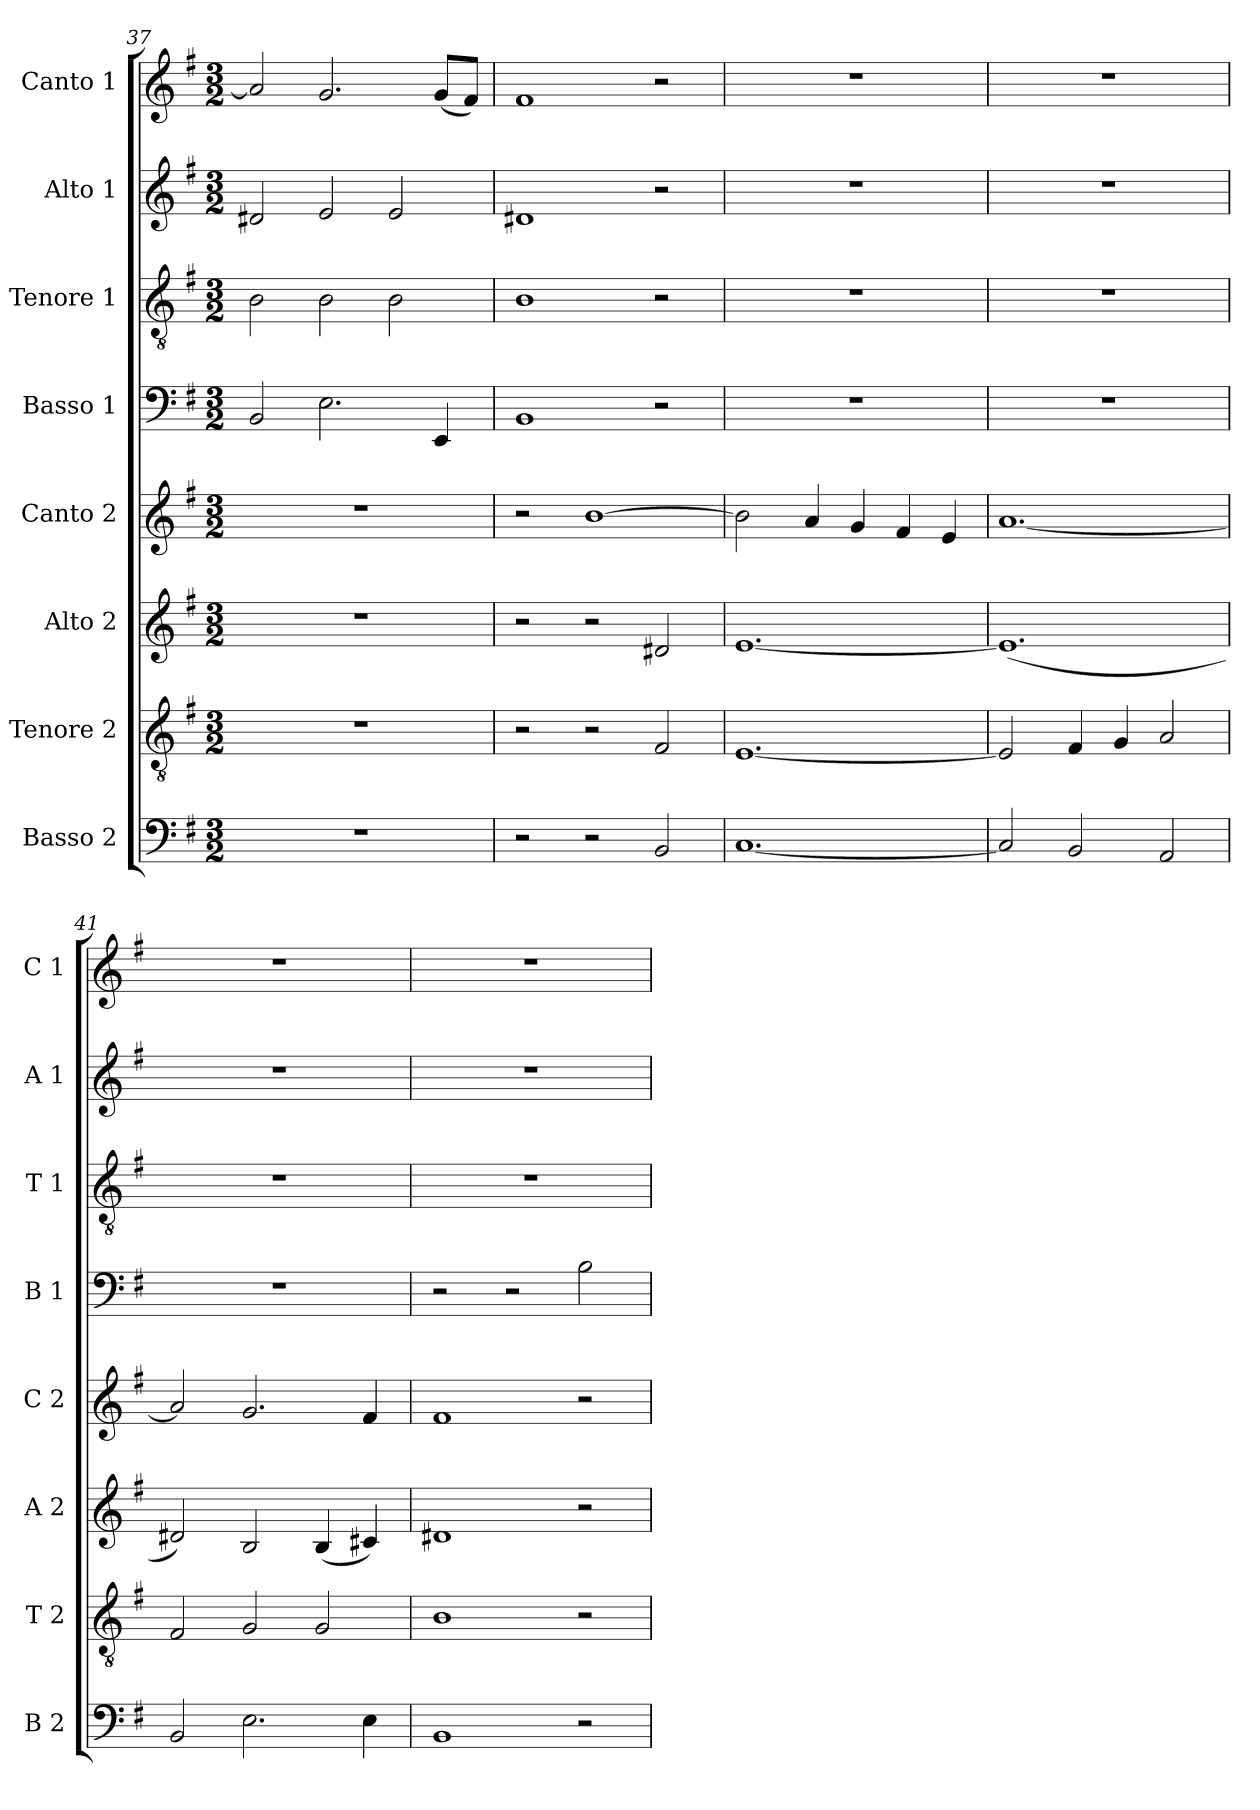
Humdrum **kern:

**kern	**kern	**kern	**kern	**kern	**kern	**kern	**kern
*part8	*part7	*part6	*part5	*part4	*part3	*part2	*part1
*staff8	*staff7	*staff6	*staff5	*staff4	*staff3	*staff2	*staff1
*I"Basso 2	*I"Tenore 2	*I"Alto 2	*I"Canto 2	*I"Basso 1	*I"Tenore 1	*I"Alto 1	*I"Canto 1
*I'B 2	*I'T 2	*I'A 2	*I'C 2	*I'B 1	*I'T 1	*I'A 1	*I'C 1
*clefF4	*clefGv2	*clefG2	*clefG2	*clefF4	*clefGv2	*clefG2	*clefG2
*k[f#]	*k[f#]	*k[f#]	*k[f#]	*k[f#]	*k[f#]	*k[f#]	*k[f#]
*G:	*G:	*G:	*G:	*G:	*G:	*G:	*G:
*M3/2	*M3/2	*M3/2	*M3/2	*M3/2	*M3/2	*M3/2	*M3/2
=37	=37	=37	=37	=37	=37	=37	=37
1.r	1.r	1.r	1.r	2BB/	2B\	2d#X/	2a/]
.	.	.	.	2.E\	2B\	2e/	2.g/
.	.	.	.	.	2B\	2e/	.
.	.	.	.	4EE/	.	.	(8g/L
.	.	.	.	.	.	.	8f#/J)
=38	=38	=38	=38	=38	=38	=38	=38
2r	2r	2r	2r	1BB	1B	1d#X	1f#
2r	2r	2r	[1b	.	.	.	.
2BB/	2F#/	2d#X/	.	2r	2r	2r	2r
=39	=39	=39	=39	=39	=39	=39	=39
[1.C	[1.E	[1.e	2b\]	1.r	1.r	1.r	1.r
.	.	.	4a/	.	.	.	.
.	.	.	4g/	.	.	.	.
.	.	.	4f#/	.	.	.	.
.	.	.	4e/	.	.	.	.
=40	=40	=40	=40	=40	=40	=40	=40
2C/]	2E/]	(1.e]	[1.a	1.r	1.r	1.r	1.r
2BB/	4F#/	.	.	.	.	.	.
.	4G/	.	.	.	.	.	.
2AA/	2A/	.	.	.	.	.	.
!!LO:PB:g=z
=41	=41	=41	=41	=41	=41	=41	=41
2BB/	2F#/	2d#X/)	2a/]	1.r	1.r	1.r	1.r
2.E\	2G/	2B/	2.g/	.	.	.	.
.	2G/	(4B/	.	.	.	.	.
4E\	.	4c#X/)	4f#/	.	.	.	.
=42	=42	=42	=42	=42	=42	=42	=42
1BB	1B	1d#X	1f#	2r	1.r	1.r	1.r
.	.	.	.	2r	.	.	.
2r	2r	2r	2r	2B\	.	.	.
=	=	=	=	=	=	=	=
*-	*-	*-	*-	*-	*-	*-	*-
